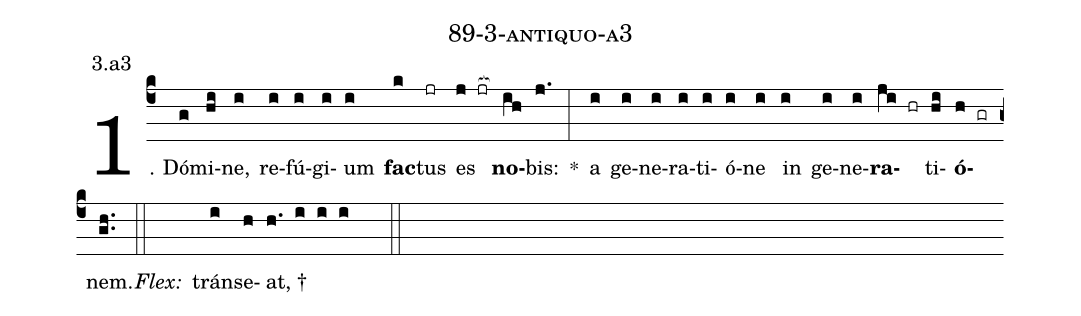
name: 89-3-antiquo-a3;
annotation: 3.a3;
%%
(c4)1. Dó(g)mi(hi)ne,(i) re(i)fú(i)gi(i)um(i) <b>fac</b>(k)tus(jr) es(j jr[ocb:1{]) <b>no</b>(ih[ocb:0}])bis:(j.) *(:) a(i) ge(i)ne(i)ra(i)ti(i)ó(i)ne(i) in(i) ge(i)ne(i)<b>ra</b>(ji hr)ti(hi)<b>ó</b>(h gr)nem.(gh..) (::)
<i>Flex:</i>()  tráns(i)e(h)at, †(h. i i i  ::)
